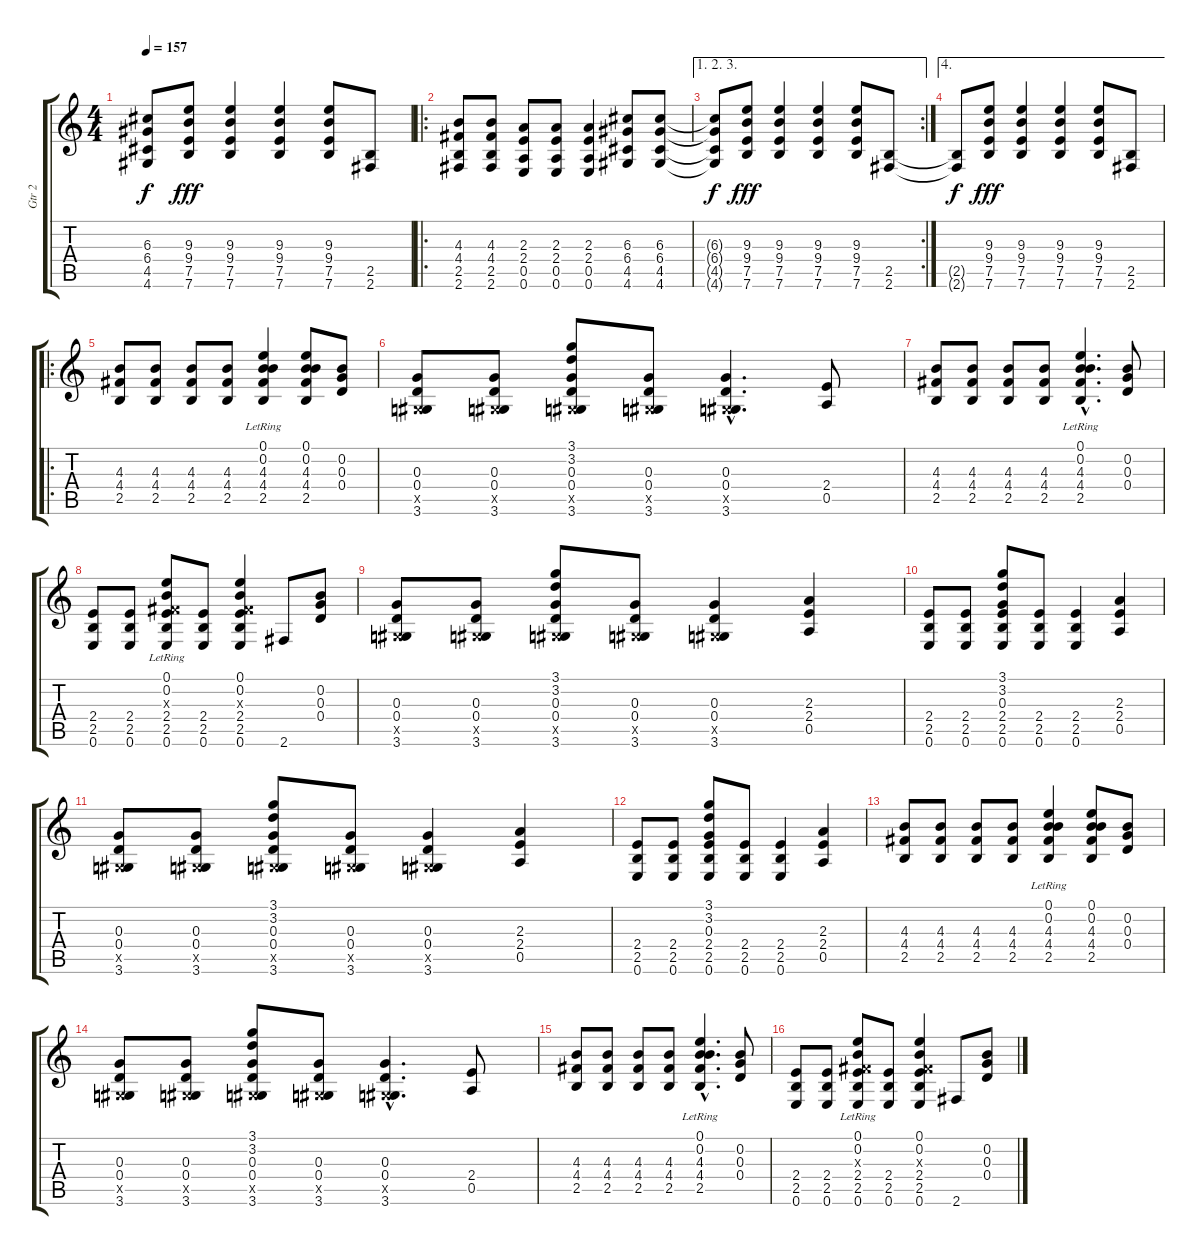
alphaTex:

\track ("Gtr 2" "Gtr 2") {instrument overdrivenguitar}
\staff {score tabs}
\tuning (E4 B3 G3 D3 A2 E2) {hide}
\ts (4 4)
\tempo 157
\clef g2
\ks c
(6.3{t} 6.4{t} 4.5{t} 4.6{t}).8{dy f} (9.3 9.4 7.5 7.6).8{dy fff} (9.3 9.4 7.5 7.6).4 (9.3 9.4 7.5 7.6).4 (9.3 9.4 7.5 7.6).8 (2.5 2.6).8 |
\ro
(4.3 4.4 2.5 2.6).8 (4.3 4.4 2.5 2.6).8 (2.3 2.4 0.5 0.6).8 (2.3 2.4 0.5 0.6).8 (2.3 2.4 0.5 0.6).4 (6.3 6.4 4.5 4.6).8 (6.3 6.4 4.5 4.6).8 |
\ae (1 2 3)
\rc 2
(6.3{t} 6.4{t} 4.5{t} 4.6{t}).8{dy f} (9.3 9.4 7.5 7.6).8{dy fff} (9.3 9.4 7.5 7.6).4 (9.3 9.4 7.5 7.6).4 (9.3 9.4 7.5 7.6).8 (2.5 2.6).8 |
\ae 4
(2.5{t} 2.6{t}).8{dy f} (9.3 9.4 7.5 7.6).8{dy fff} (9.3 9.4 7.5 7.6).4 (9.3 9.4 7.5 7.6).4 (9.3 9.4 7.5 7.6).8 (2.5 2.6).8 |
\ro
(4.3 4.4 2.5).8{balance 16 instrument distortionguitar} (4.3 4.4 2.5).8 (4.3 4.4 2.5).8 (4.3 4.4 2.5).8 (0.1{lr} 0.2{lr} 4.3 4.4 2.5).4 (0.1 0.2 4.3 4.4 2.5).8 (0.2 0.3 0.4).8 |
(0.3 0.4 -1.5{x} 3.6).8 (0.3 0.4 -1.5{x} 3.6).8 (3.1 3.2 0.3 0.4 -1.5{x} 3.6).8 (0.3 0.4 -1.5{x} 3.6).8 (0.3{hac} 0.4{hac} -1.5{hac x} 3.6{hac}).4{d} (2.4 0.5).8 |
(4.3 4.4 2.5).8 (4.3 4.4 2.5).8 (4.3 4.4 2.5).8 (4.3 4.4 2.5).8 (0.1{hac lr} 0.2{hac} 4.3{hac} 4.4{hac} 2.5{hac}).4{d} (0.2 0.3 0.4).8 |
(2.4 2.5 0.6).8 (2.4 2.5 0.6).8 (0.1{lr} 0.2{lr} -1.3{x} 2.4 2.5 0.6).8 (2.4 2.5 0.6).8 (0.1 0.2 -1.3{x} 2.4 2.5 0.6).4 2.6.8 (0.2 0.3 0.4).8 |
(0.3 0.4 -1.5{x} 3.6).8 (0.3 0.4 -1.5{x} 3.6).8 (3.1 3.2 0.3 0.4 -1.5{x} 3.6).8 (0.3 0.4 -1.5{x} 3.6).8 (0.3 0.4 -1.5{x} 3.6).4 (2.3 2.4 0.5).4 |
(2.4 2.5 0.6).8 (2.4 2.5 0.6).8 (3.1 3.2 0.3 2.4 2.5 0.6).8 (2.4 2.5 0.6).8 (2.4 2.5 0.6).4 (2.3 2.4 0.5).4 |
(0.3 0.4 -1.5{x} 3.6).8 (0.3 0.4 -1.5{x} 3.6).8 (3.1 3.2 0.3 0.4 -1.5{x} 3.6).8 (0.3 0.4 -1.5{x} 3.6).8 (0.3 0.4 -1.5{x} 3.6).4 (2.3 2.4 0.5).4 |
(2.4 2.5 0.6).8 (2.4 2.5 0.6).8 (3.1 3.2 0.3 2.4 2.5 0.6).8 (2.4 2.5 0.6).8 (2.4 2.5 0.6).4 (2.3 2.4 0.5).4 |
(4.3 4.4 2.5).8 (4.3 4.4 2.5).8 (4.3 4.4 2.5).8 (4.3 4.4 2.5).8 (0.1{lr} 0.2{lr} 4.3 4.4 2.5).4 (0.1 0.2 4.3 4.4 2.5).8 (0.2 0.3 0.4).8 |
(0.3 0.4 -1.5{x} 3.6).8 (0.3 0.4 -1.5{x} 3.6).8 (3.1 3.2 0.3 0.4 -1.5{x} 3.6).8 (0.3 0.4 -1.5{x} 3.6).8 (0.3{hac} 0.4{hac} -1.5{hac x} 3.6{hac}).4{d} (2.4 0.5).8 |
(4.3 4.4 2.5).8 (4.3 4.4 2.5).8 (4.3 4.4 2.5).8 (4.3 4.4 2.5).8 (0.1{hac lr} 0.2{hac} 4.3{hac} 4.4{hac} 2.5{hac}).4{d} (0.2 0.3 0.4).8 |
(2.4 2.5 0.6).8 (2.4 2.5 0.6).8 (0.1{lr} 0.2{lr} -1.3{x} 2.4 2.5 0.6).8 (2.4 2.5 0.6).8 (0.1 0.2 -1.3{x} 2.4 2.5 0.6).4 2.6.8 (0.2 0.3 0.4).8
